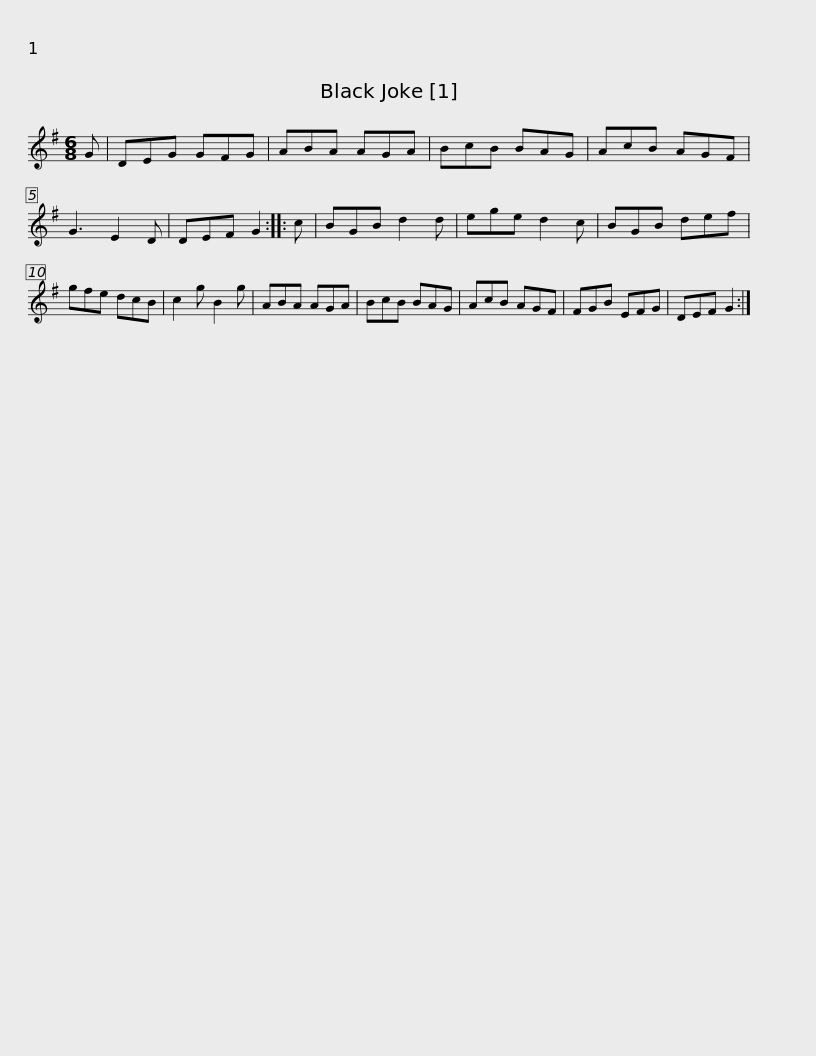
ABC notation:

X:1
L:1/8
M:6/8
I:linebreak $
K:G
V:1 treble
V:1
 G | DEG GFG | ABA AGA | BcB BAG | AcB AGF | %5
 G3 E2 D | DEF G2 :: c | BGB d2 d |$ ege d2 c | %10
 BGB def | gfe dcB | c2 g B2 g | ABA AGA | BcB BAG | %15
 AcB AGF | FGB EFG |$ DEF G2 :| %18
